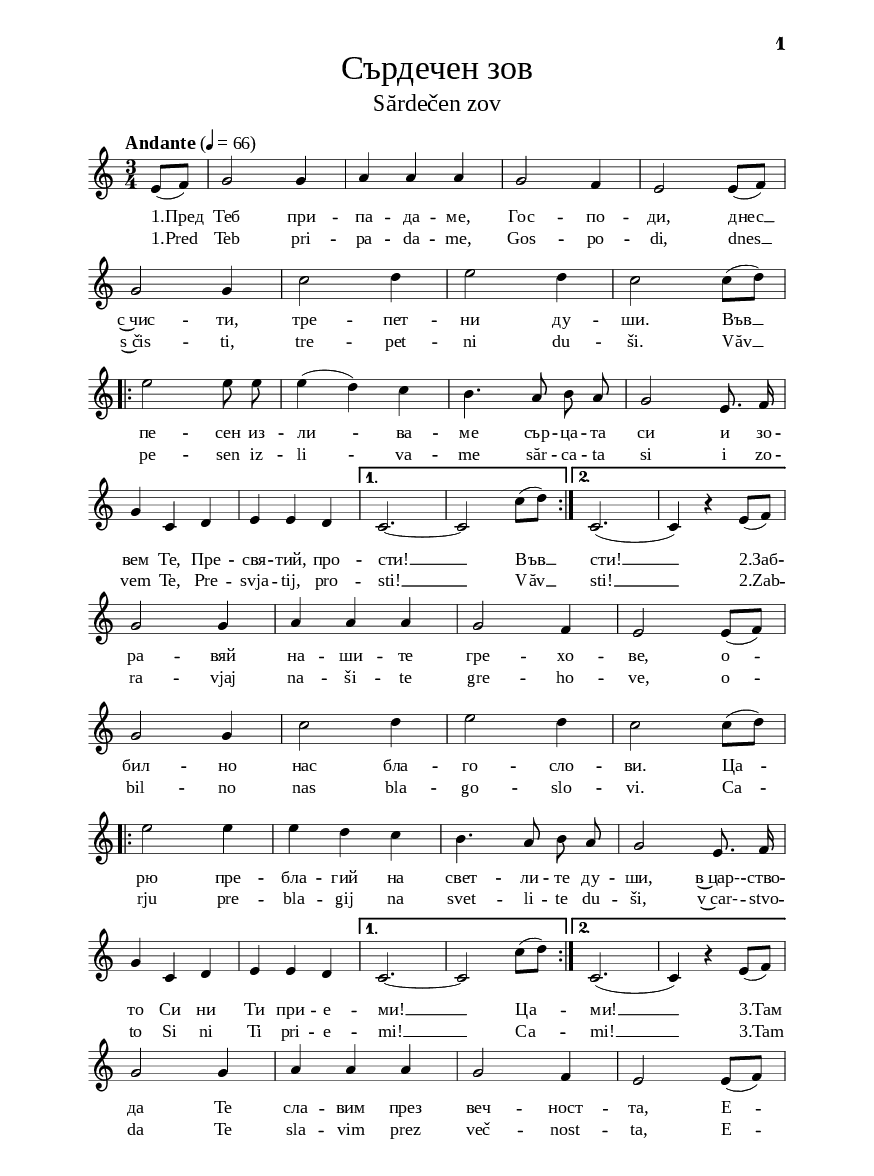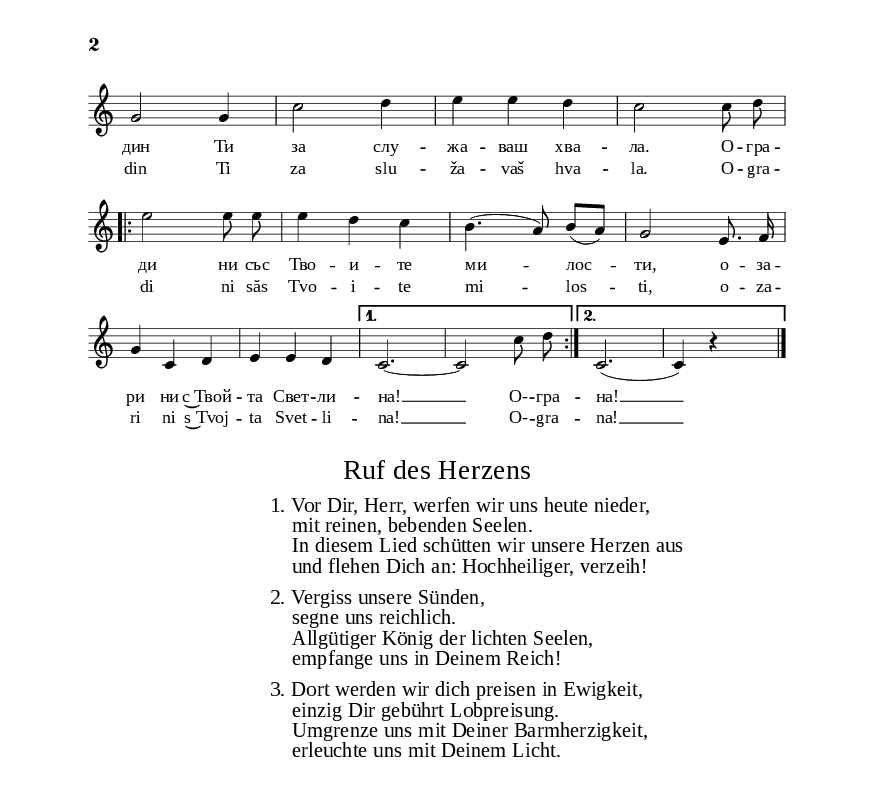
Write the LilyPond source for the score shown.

\version "2.24.3"

% include paper part and global functions
\include "include/globals.ily"

\bookpart {
  \label #'ref039
  \tocItem \markup "Сърдечен зов – Sărdečen zov"
  \include "include/bookpart-paper.ily"
  \score {
    \include "include/score-layout.ily"

    \new Voice \absolute {
      \clef treble
      \key c \major
      \time 3/4
      \tempoFunc "Andante" 4 "66"
      \autoBeamOff
      \partial 4
      e'8 ([f'8]) |  g'2 g'4 |  a'4 a' a' | g'2 f'4 | e'2 e'8 ([ f' ]) | \break

      g'2 g'4 | c''2 d''4 | e''2 d''4 | c''2 c''8 ( [d''8]) | \break

      \repeat volta 2 {
        e''2 e''8 e'' | e''4 ( d'' ) c'' | b'4. a'8   b' a' | g'2 e'8. f'16 | \break
        g'4 c' d' | e' e' d' |
      }
      \alternative {
        { c'2. ~| c'2  \slurSolid c''8 ( [ d'' ] ) |  }

        { c'2.  ( | c'4 ) r4 e'8 ([f'8 ])| \break }
      }

      g'2 g'4 |  a'4 a' a' | g'2 f'4 | e'2 e'8 ([ f' ]) | \break

      g'2 g'4 | c''2 d''4 | e''2 d''4 | c''2 c''8 ( [d''8]) | \break

      \repeat volta 2 {
        e''2 e''4 | e''4 d'' c'' | b'4. a'8  b' a' | g'2 e'8. f'16 | \break
        g'4 c' d' | e' e' d' |
      }

      \alternative {
        { c'2. ~| c'2  c''8 ( [ d'' ] ) |  }
        { c'2. ( | c'4 ) r4 e'8 ([f'8 ])| \break }
      }

      g'2 g'4 |  a'4 a' a' | g'2 f'4 | e'2 e'8 ([ f' ]) | \break

      g'2 g'4 | c''2 d''4 | e''4 e''4 d''4 | c''2 c''8 d''8 | \break

      \repeat volta 2 {
        e''2 e''8  e'' | e''4  d'' c'' | b'4. ( a'8 )  b' ([a']) | g'2 e'8. f'16 | \break
        g'4 c' d' | e' e' d' |
      }
      \alternative {
        { c'2. ~| c'2 c''8  d''   |   }
        { c'2. ( | c'4 ) r4 s4 \bar "|."  | \break }
      }

    }

    \addlyrics {
      "1.Пред" Теб при -- па -- да -- ме, Гос -- по -- ди, днес __
      с~чис -- ти, тре -- пет -- ни  ду -- ши. Във __
      пе -- сен из -- ли --  ва -- ме  сър -- ца -- та си и зо --
      вем Те, Пре -- свя -- тий, про -- сти! __ Във __ сти! __

      "2.Заб" -- ра -- вяй на -- ши -- те гре -- хо -- ве, о --
      бил -- но нас бла -- го -- сло -- ви. Ца --
      рю пре -- бла -- гий на свет -- ли -- те ду -- ши, "в~цар-" -- ство --
      то Си ни Ти при -- е -- ми! __ Ца -- ми! __

      "3.Там" да Те сла -- вим през веч -- ност -- та, E --
      дин Ти за слу -- жа -- ваш хва -- ла. О -- гра --
      ди ни със Тво -- и -- те ми -- лос -- ти, о -- за --
      ри ни с~Твой -- та Свет -- ли -- на! __ "О-" -- гра -- на! __
    }
    \addlyrics {
      "1.Pred" Teb pri -- pa -- da -- me, Gos -- po -- di, dnes __
      s~čis -- ti, tre -- pet -- ni  du -- ši. Văv __
      pe -- sen iz -- li --  va -- me  săr -- ca -- ta si i zo --
      vem Te, Pre -- svja -- tij, pro -- sti! __ Văv __ sti! __

      "2.Zab" -- ra -- vjaj na -- ši -- te gre -- ho -- ve, o --
      bil -- no nas bla -- go -- slo -- vi. Ca --
      rju pre -- bla -- gij na svet -- li -- te du -- ši, "v~car-" -- stvo --
      to Si ni Ti pri -- e -- mi! __ Ca -- mi! __

      "3.Tam" da Te sla -- vim prez več -- nost -- ta, E --
      din Ti za slu -- ža -- vaš hva -- la. O -- gra --
      di ni săs Tvo -- i -- te mi -- los -- ti, o -- za --
      ri ni s~Tvoj -- ta Svet -- li -- na! __ "O-" -- gra -- na! __
    }

    \header {
      title = \titleFunc "Сърдечен зов" "Sărdečen zov"
    }

    \midi{}

  } % score

  \markup \empty-two

  % include foreign translation(s) of the song
  \version "2.24.4"

\markup \fill-line { \fontsize #deTitleFontSize "Ruf des Herzens" }
\markup \null
\markup \null
\markup \abs-fontsize #10 {
  \hspace #25
  \override #`(baseline-skip . ,deCoupletBaselineSkip)

  \column {

    \line { 1. Vor Dir, Herr, werfen wir uns heute nieder, }

    \line { "   " mit reinen, bebenden Seelen.}

    \line { "   "In diesem Lied schütten wir unsere Herzen aus }

    \line { "   "und flehen Dich an: Hochheiliger, verzeih!}
   \vspace #0.5


    \line { 2. Vergiss unsere Sünden, }

    \line { "   "segne uns reichlich.}

    \line { "   "Allgütiger König der lichten Seelen,}

    \line { "   "empfange uns in Deinem Reich!}
    \vspace #0.5


    \line { 3. Dort werden wir dich preisen in Ewigkeit,}

    \line { "   "einzig Dir gebührt Lobpreisung.}

    \line { "   "Umgrenze uns mit Deiner Barmherzigkeit,}

    \line { "   "erleuchte uns mit Deinem Licht.}
  }
}


} % bookpart
